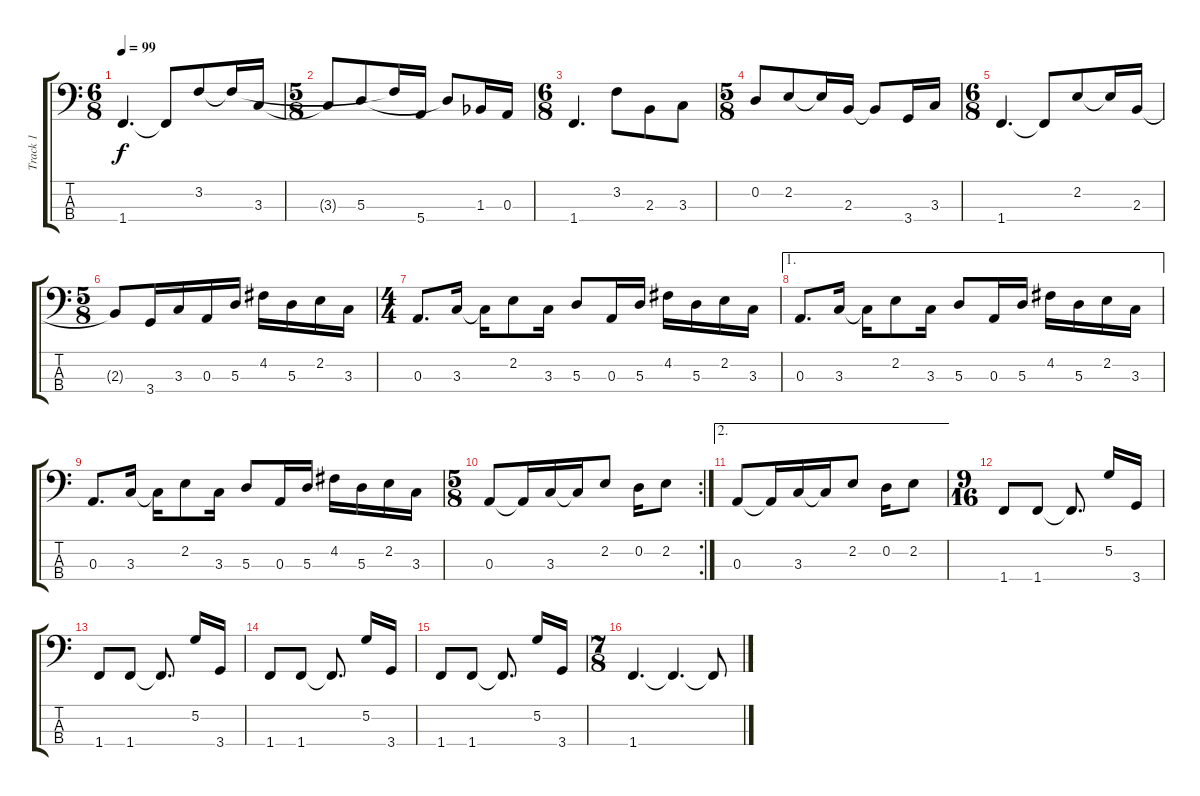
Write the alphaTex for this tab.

\track ("Track 1" "Track 1") {instrument electricbasspick}
\staff {score tabs}
\tuning (G2 D2 A1 E1) {hide}
\ts (6 8)
\tempo 99
\clef f4
\ks c
1.4.4{d dy f} 1.4{t}.8 3.2.8 3.2{t}.16 3.3.16 |
\ts (5 8)
3.3{t}.8 5.3.8 3.2{t}.16 5.4.16 5.3{t}.8 1.3{acc b}.16 0.3.16 |
\ts (6 8)
1.4.4{d} 3.2.8 2.3.8 3.3.8 |
\ts (5 8)
0.2.8 2.2.8 2.2{t}.16 2.3.16 2.3{t}.8 3.4.16 3.3.16 |
\ts (6 8)
1.4.4{d} 1.4{t}.8 2.2.8 2.2{t}.16 2.3.16 |
\ts (5 8)
2.3{t}.8 3.4.16 3.3.16 0.3.16 5.3.16 4.2.16 5.3.16 2.2.16 3.3.16 |
\ts (4 4)
0.3.8{d} 3.3.16 3.3{t}.16 2.2.8 3.3.16 5.3.8 0.3.16 5.3.16 4.2.16 5.3.16 2.2.16 3.3.16 |
\ae 1
0.3.8{d} 3.3.16 3.3{t}.16 2.2.8 3.3.16 5.3.8 0.3.16 5.3.16 4.2.16 5.3.16 2.2.16 3.3.16 |
0.3.8{d} 3.3.16 3.3{t}.16 2.2.8 3.3.16 5.3.8 0.3.16 5.3.16 4.2.16 5.3.16 2.2.16 3.3.16 |
\rc 2
\ts (5 8)
0.3.8 0.3{t}.16 3.3.16 3.3{t}.16 2.2.8 0.2.16 2.2.8 |
\ae 2
0.3.8 0.3{t}.16 3.3.16 3.3{t}.16 2.2.8 0.2.16 2.2.8 |
\ts (9 16)
1.4.8 1.4.8 1.4{t}.8{d} 5.2.16 3.4.16 |
1.4.8 1.4.8 1.4{t}.8{d} 5.2.16 3.4.16 |
1.4.8 1.4.8 1.4{t}.8{d} 5.2.16 3.4.16 |
1.4.8 1.4.8 1.4{t}.8{d} 5.2.16 3.4.16 |
\ts (7 8)
1.4.4{d} 1.4{t}.4{d} 1.4{t}.8
